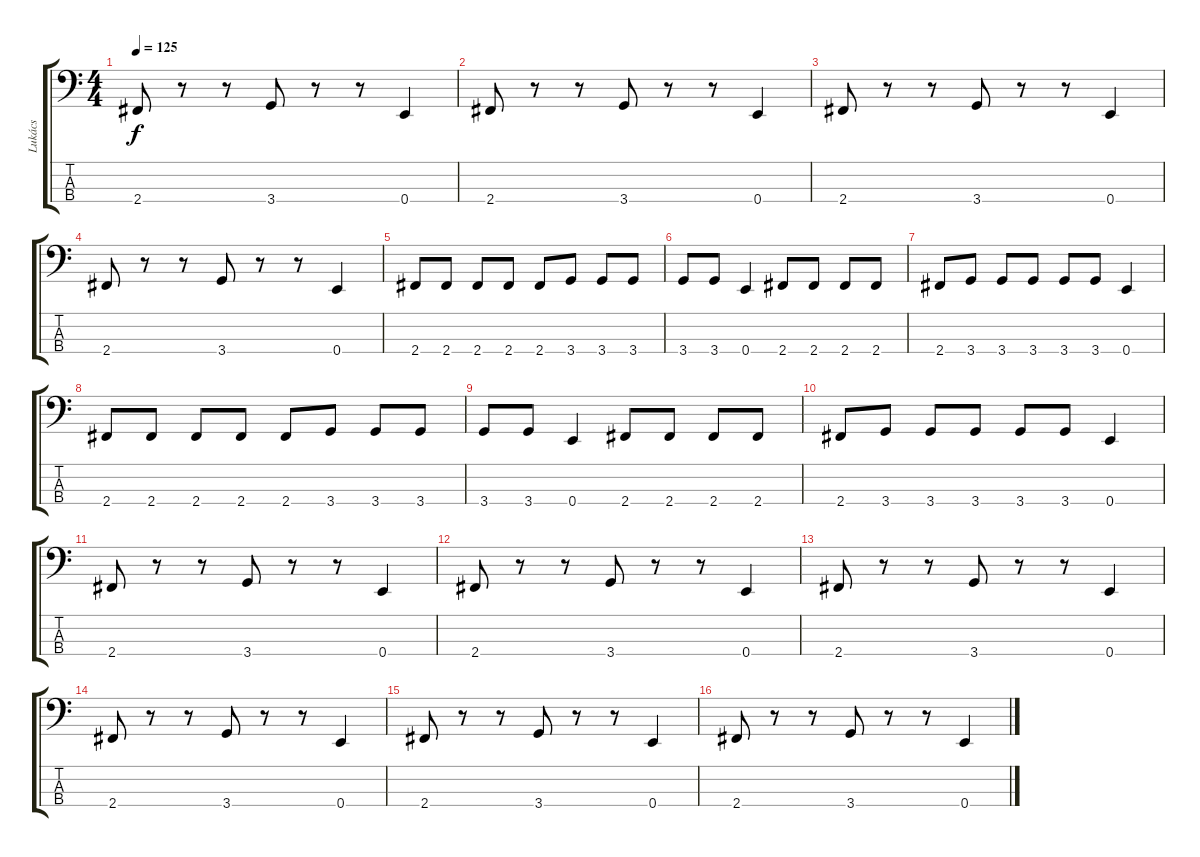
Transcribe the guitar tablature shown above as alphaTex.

\track ("Lukács" "Lukács") {instrument electricbasspick}
\staff {score tabs}
\tuning (B1 A1 G1 E1) {hide}
\ts (4 4)
\tempo 125
\clef f4
\ks c
2.4.8{dy f} r.8 r.8 3.4.8 r.8 r.8 0.4.4 |
2.4.8 r.8 r.8 3.4.8 r.8 r.8 0.4.4 |
2.4.8 r.8 r.8 3.4.8 r.8 r.8 0.4.4 |
2.4.8 r.8 r.8 3.4.8 r.8 r.8 0.4.4 |
2.4.8 2.4.8 2.4.8 2.4.8 2.4.8 3.4.8 3.4.8 3.4.8 |
3.4.8 3.4.8 0.4.4 2.4.8 2.4.8 2.4.8 2.4.8 |
2.4.8 3.4.8 3.4.8 3.4.8 3.4.8 3.4.8 0.4.4 |
2.4.8 2.4.8 2.4.8 2.4.8 2.4.8 3.4.8 3.4.8 3.4.8 |
3.4.8 3.4.8 0.4.4 2.4.8 2.4.8 2.4.8 2.4.8 |
2.4.8 3.4.8 3.4.8 3.4.8 3.4.8 3.4.8 0.4.4 |
2.4.8 r.8 r.8 3.4.8 r.8 r.8 0.4.4 |
2.4.8 r.8 r.8 3.4.8 r.8 r.8 0.4.4 |
2.4.8 r.8 r.8 3.4.8 r.8 r.8 0.4.4 |
2.4.8 r.8 r.8 3.4.8 r.8 r.8 0.4.4 |
2.4.8 r.8 r.8 3.4.8 r.8 r.8 0.4.4 |
2.4.8 r.8 r.8 3.4.8 r.8 r.8 0.4.4
